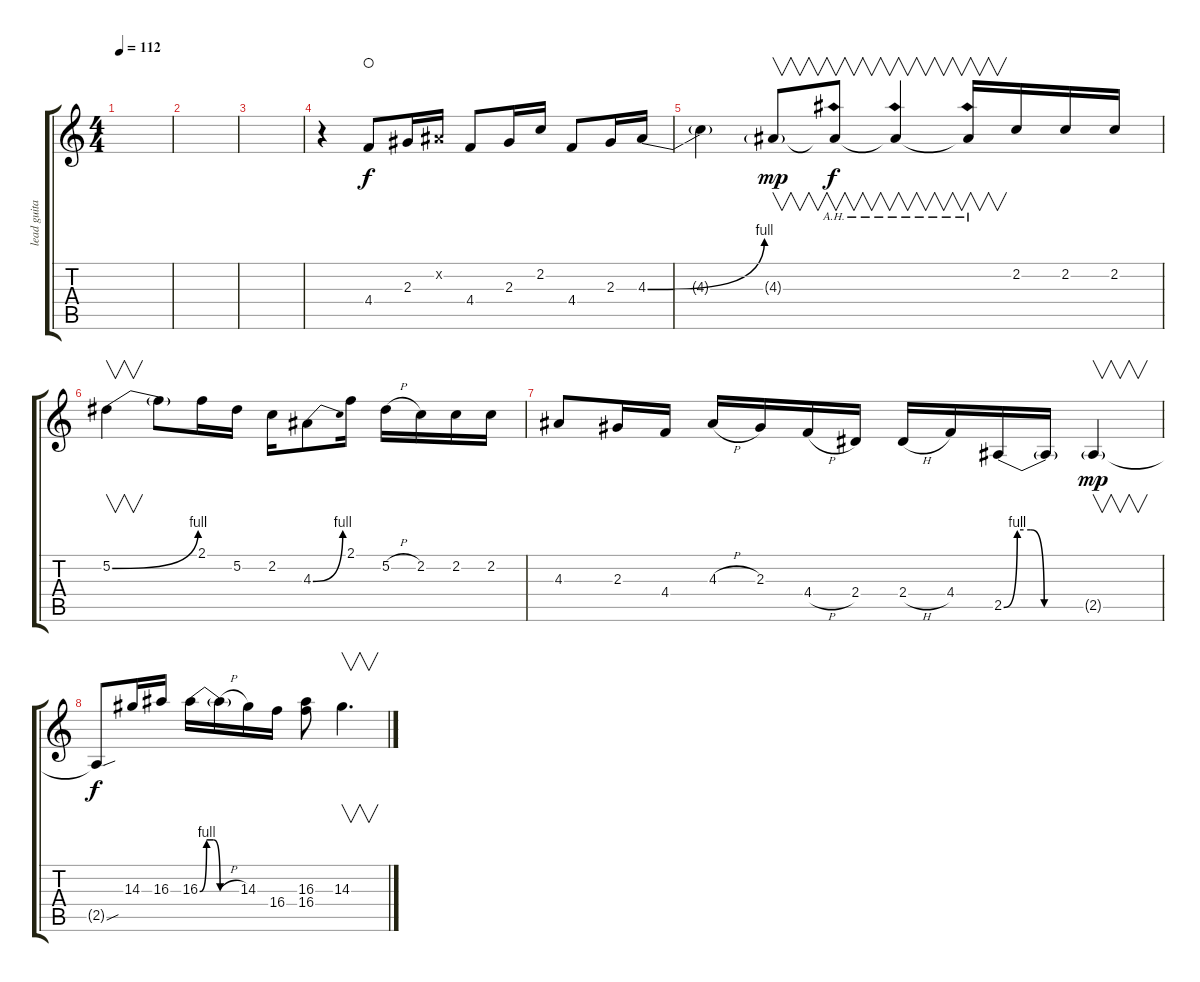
\track ("lead guitar" "lead guita") {instrument distortionguitar}
\staff {score tabs}
\tuning (Eb4 Bb3 Gb3 Db3 Ab2 Eb2) {hide}
\ts (4 4)
\tempo 112
\clef g2
\ks c
|
|
|
r.4 4.4.8{dy f waho} 2.3.16 0.2{x}.16 4.4.8 2.3.16 2.2.16 4.4.8 2.3.16 4.3{be (bend 0 0 60 4)}.16 |
4.3{t}.4 4.3{g}.8{v dy mp} 4.3{ah 12 t}.8{v dy f} 4.3{ah 12 t}.4{v} 4.3{ah 12 t}.16{v} 2.2.16 2.2.16 2.2.16 |
5.2{be (bend 0 0 60 4)}.4{v} 5.2{t}.8 2.1.16 5.2.16 2.2.16 4.3{be (bend 0 0 60 4)}.8 2.1.16 5.2{h}.16 2.2.16 2.2.16 2.2.16 |
4.3.8 2.3.16 4.4.16 4.3{h}.16 2.3.16 4.4{h}.16 2.4.16 2.4{h}.16 4.4.16 2.5{be (custom 0 0 10 4 20 4 30 0 60 0)}.16 2.5{t}.16 2.5{g}.4{v dy mp} |
2.5{sou t}.8{dy f} 14.3.16 16.3.16 16.3{be (custom 0 0 10 4 20 4 30 0 60 0)}.16 16.3{h t}.16 14.3.16 16.4.16 (16.3 16.4).8 14.3.4{v d}
